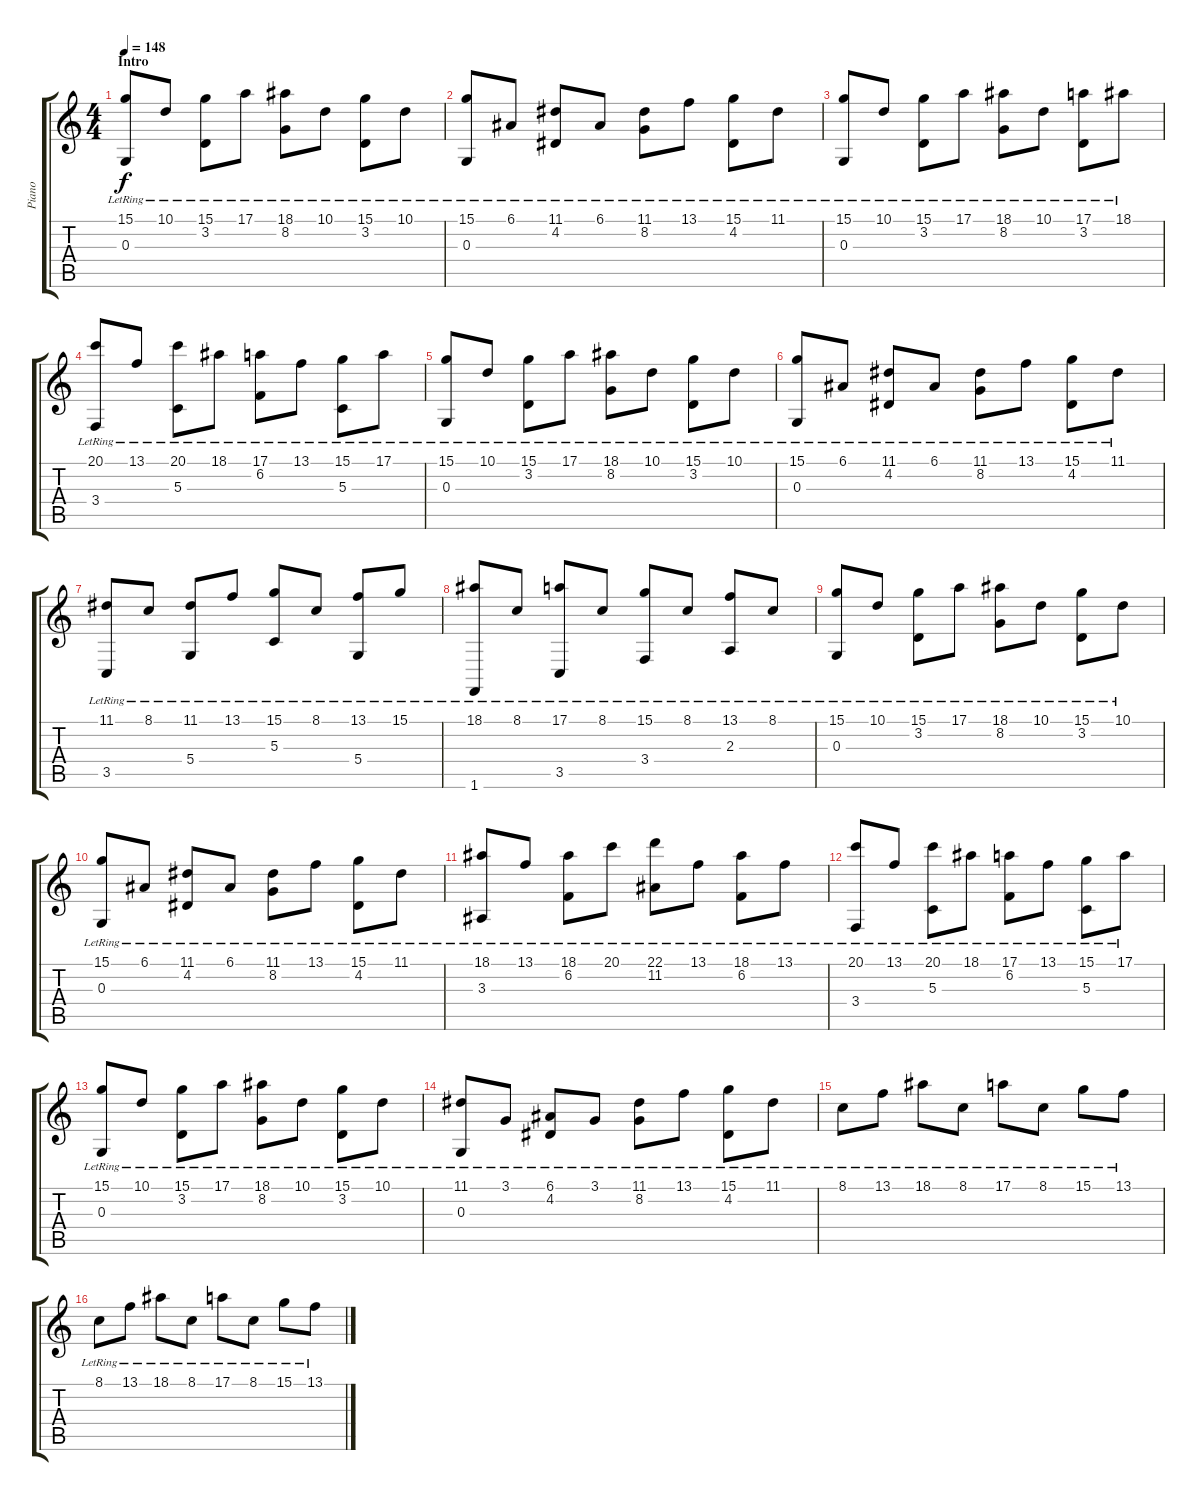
\track ("Piano" "Piano") {instrument acousticgrandpiano}
\staff {score tabs}
\tuning (E4 B3 G3 D3 A2 E2) {hide}
\ts (4 4)
\section ("" "Intro")
\tempo 148
\clef g2
\ks c
(15.1{lr} 0.3{lr}).8{dy f instrument acousticgrandpiano} 10.1{lr}.8 (15.1{lr} 3.2{lr}).8 17.1{lr}.8 (18.1{lr} 8.2{lr}).8 10.1{lr}.8 (15.1{lr} 3.2{lr}).8 10.1{lr}.8 |
(15.1{lr} 0.3{lr}).8 6.1{lr}.8 (11.1{lr} 4.2{lr}).8 6.1{lr}.8 (11.1{lr} 8.2{lr}).8 13.1{lr}.8 (15.1{lr} 4.2{lr}).8 11.1{lr}.8 |
(15.1{lr} 0.3{lr}).8 10.1{lr}.8 (15.1{lr} 3.2{lr}).8 17.1{lr}.8 (18.1{lr} 8.2{lr}).8 10.1{lr}.8 (17.1{lr} 3.2{lr}).8 18.1{lr}.8 |
(20.1{lr} 3.4{lr}).8 13.1{lr}.8 (20.1{lr} 5.3{lr}).8 18.1{lr}.8 (17.1{lr} 6.2{lr}).8 13.1{lr}.8 (15.1{lr} 5.3{lr}).8 17.1{lr}.8 |
(15.1{lr} 0.3{lr}).8 10.1{lr}.8 (15.1{lr} 3.2{lr}).8 17.1{lr}.8 (18.1{lr} 8.2{lr}).8 10.1{lr}.8 (15.1{lr} 3.2{lr}).8 10.1{lr}.8 |
(15.1{lr} 0.3{lr}).8 6.1{lr}.8 (11.1{lr} 4.2{lr}).8 6.1{lr}.8 (11.1{lr} 8.2{lr}).8 13.1{lr}.8 (15.1{lr} 4.2{lr}).8 11.1{lr}.8 |
(11.1{lr} 3.5{lr}).8 8.1{lr}.8 (11.1{lr} 5.4{lr}).8 13.1{lr}.8 (15.1{lr} 5.3{lr}).8 8.1{lr}.8 (13.1{lr} 5.4{lr}).8 15.1{lr}.8 |
(18.1{lr} 1.6{lr}).8 8.1{lr}.8 (17.1{lr} 3.5{lr}).8 8.1{lr}.8 (15.1{lr} 3.4{lr}).8 8.1{lr}.8 (13.1{lr} 2.3{lr}).8 8.1{lr}.8 |
(15.1{lr} 0.3{lr}).8 10.1{lr}.8 (15.1{lr} 3.2{lr}).8 17.1{lr}.8 (18.1{lr} 8.2{lr}).8 10.1{lr}.8 (15.1{lr} 3.2{lr}).8 10.1{lr}.8 |
(15.1{lr} 0.3{lr}).8 6.1{lr}.8 (11.1{lr} 4.2{lr}).8 6.1{lr}.8 (11.1{lr} 8.2{lr}).8 13.1{lr}.8 (15.1{lr} 4.2{lr}).8 11.1{lr}.8 |
(18.1{lr} 3.3{lr}).8 13.1{lr}.8 (18.1{lr} 6.2{lr}).8 20.1{lr}.8 (22.1{lr} 11.2{lr}).8 13.1{lr}.8 (18.1{lr} 6.2{lr}).8 13.1{lr}.8 |
(20.1{lr} 3.4{lr}).8 13.1{lr}.8 (20.1{lr} 5.3{lr}).8 18.1{lr}.8 (17.1{lr} 6.2{lr}).8 13.1{lr}.8 (15.1{lr} 5.3{lr}).8 17.1{lr}.8 |
(15.1{lr} 0.3{lr}).8 10.1{lr}.8 (15.1{lr} 3.2{lr}).8 17.1{lr}.8 (18.1{lr} 8.2{lr}).8 10.1{lr}.8 (15.1{lr} 3.2{lr}).8 10.1{lr}.8 |
(11.1{lr} 0.3{lr}).8 3.1{lr}.8 (6.1{lr} 4.2{lr}).8 3.1{lr}.8 (11.1{lr} 8.2{lr}).8 13.1{lr}.8 (15.1{lr} 4.2{lr}).8 11.1{lr}.8 |
8.1{lr}.8 13.1{lr}.8 18.1{lr}.8 8.1{lr}.8 17.1{lr}.8 8.1{lr}.8 15.1{lr}.8 13.1{lr}.8 |
8.1{lr}.8 13.1{lr}.8 18.1{lr}.8 8.1{lr}.8 17.1{lr}.8 8.1{lr}.8 15.1{lr}.8 13.1{lr}.8
